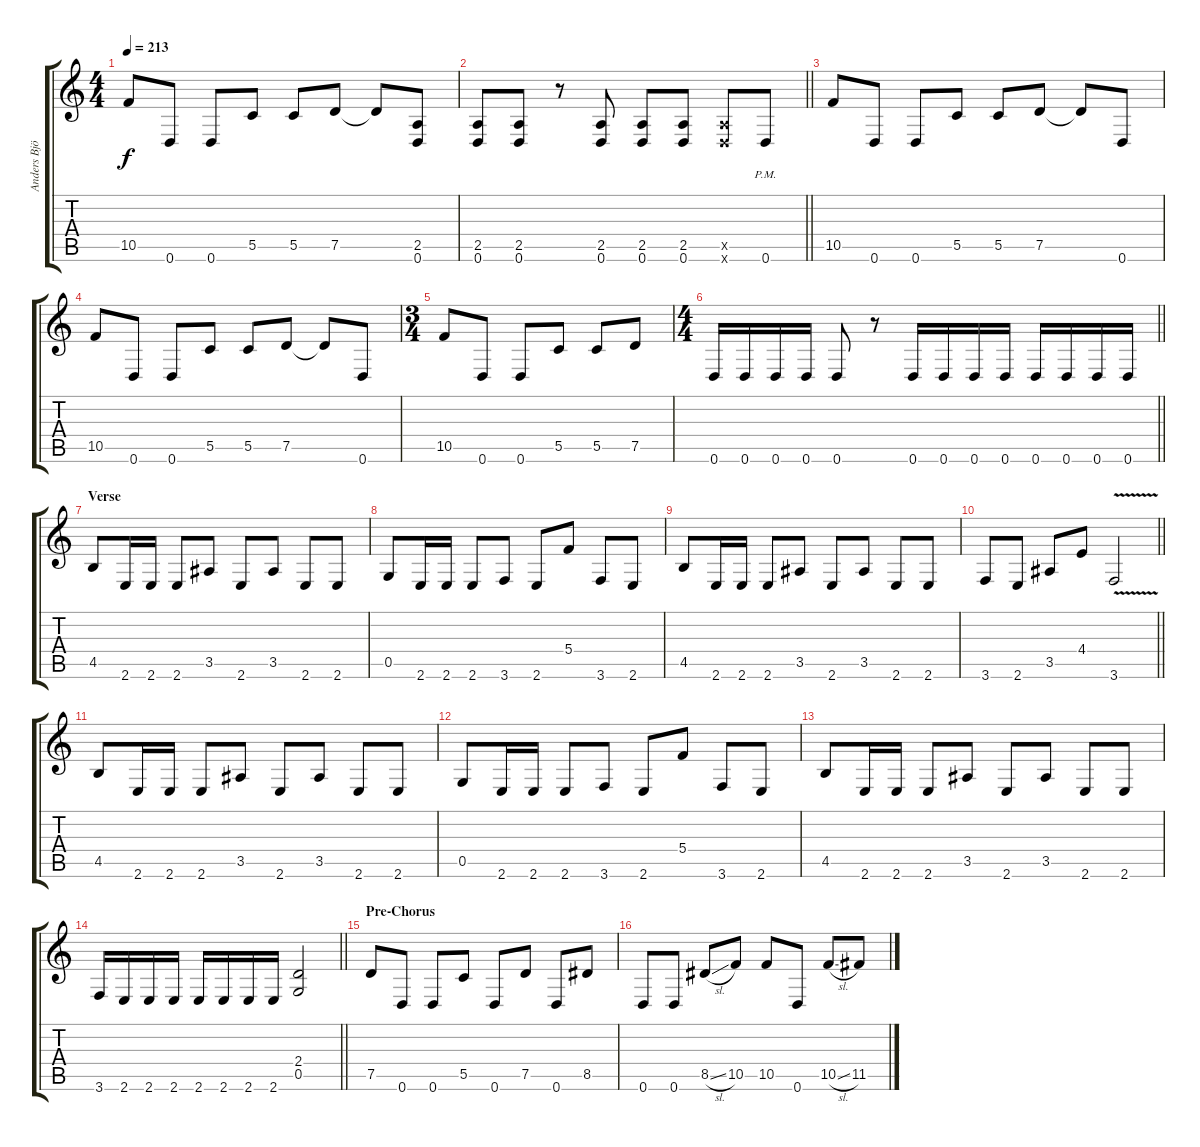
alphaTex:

\track ("Anders Björler" "Anders Bjö") {instrument distortionguitar}
\staff {score tabs}
\tuning (D4 A3 F3 C3 G2 D2) {hide}
\ts (4 4)
\tempo 213
\clef g2
\ks c
10.5.8{dy f} 0.6.8 0.6.8 5.5.8 5.5.8 7.5.8 7.5{t}.8 (2.5 0.6).8 |
\barLineRight lightlight
(2.5 0.6).8 (2.5 0.6).8 r.8 (2.5 0.6).8 (2.5 0.6).8 (2.5 0.6).8 (2.5{x} 0.6{x}).8 0.6{pm}.8 |
10.5.8 0.6.8 0.6.8 5.5.8 5.5.8 7.5.8 7.5{t}.8 0.6.8 |
10.5.8 0.6.8 0.6.8 5.5.8 5.5.8 7.5.8 7.5{t}.8 0.6.8 |
\ts (3 4)
10.5.8 0.6.8 0.6.8 5.5.8 5.5.8 7.5.8 |
\ts (4 4)
\barLineRight lightlight
0.6.16 0.6.16 0.6.16 0.6.16 0.6.8 r.8 0.6.16 0.6.16 0.6.16 0.6.16 0.6.16 0.6.16 0.6.16 0.6.16 |
\section ("" "Verse")
4.5.8 2.6.16 2.6.16 2.6.8 3.5.8 2.6.8 3.5.8 2.6.8 2.6.8 |
0.5.8 2.6.16 2.6.16 2.6.8 3.6.8 2.6.8 5.4.8 3.6.8 2.6.8 |
4.5.8 2.6.16 2.6.16 2.6.8 3.5.8 2.6.8 3.5.8 2.6.8 2.6.8 |
\barLineRight lightlight
3.6.8 2.6.8 3.5.8 4.4.8 3.6{v}.2 |
\section ("" "")
4.5.8 2.6.16 2.6.16 2.6.8 3.5.8 2.6.8 3.5.8 2.6.8 2.6.8 |
0.5.8 2.6.16 2.6.16 2.6.8 3.6.8 2.6.8 5.4.8 3.6.8 2.6.8 |
4.5.8 2.6.16 2.6.16 2.6.8 3.5.8 2.6.8 3.5.8 2.6.8 2.6.8 |
\barLineRight lightlight
3.6.16 2.6.16 2.6.16 2.6.16 2.6.16 2.6.16 2.6.16 2.6.16 (2.4 0.5).2 |
\section ("" "Pre-Chorus")
7.5.8 0.6.8 0.6.8 5.5.8 0.6.8 7.5.8 0.6.8 8.5.8 |
0.6.8 0.6.8 8.5{sl}.8 10.5.8 10.5.8 0.6.8 10.5{sl}.8 11.5.8
